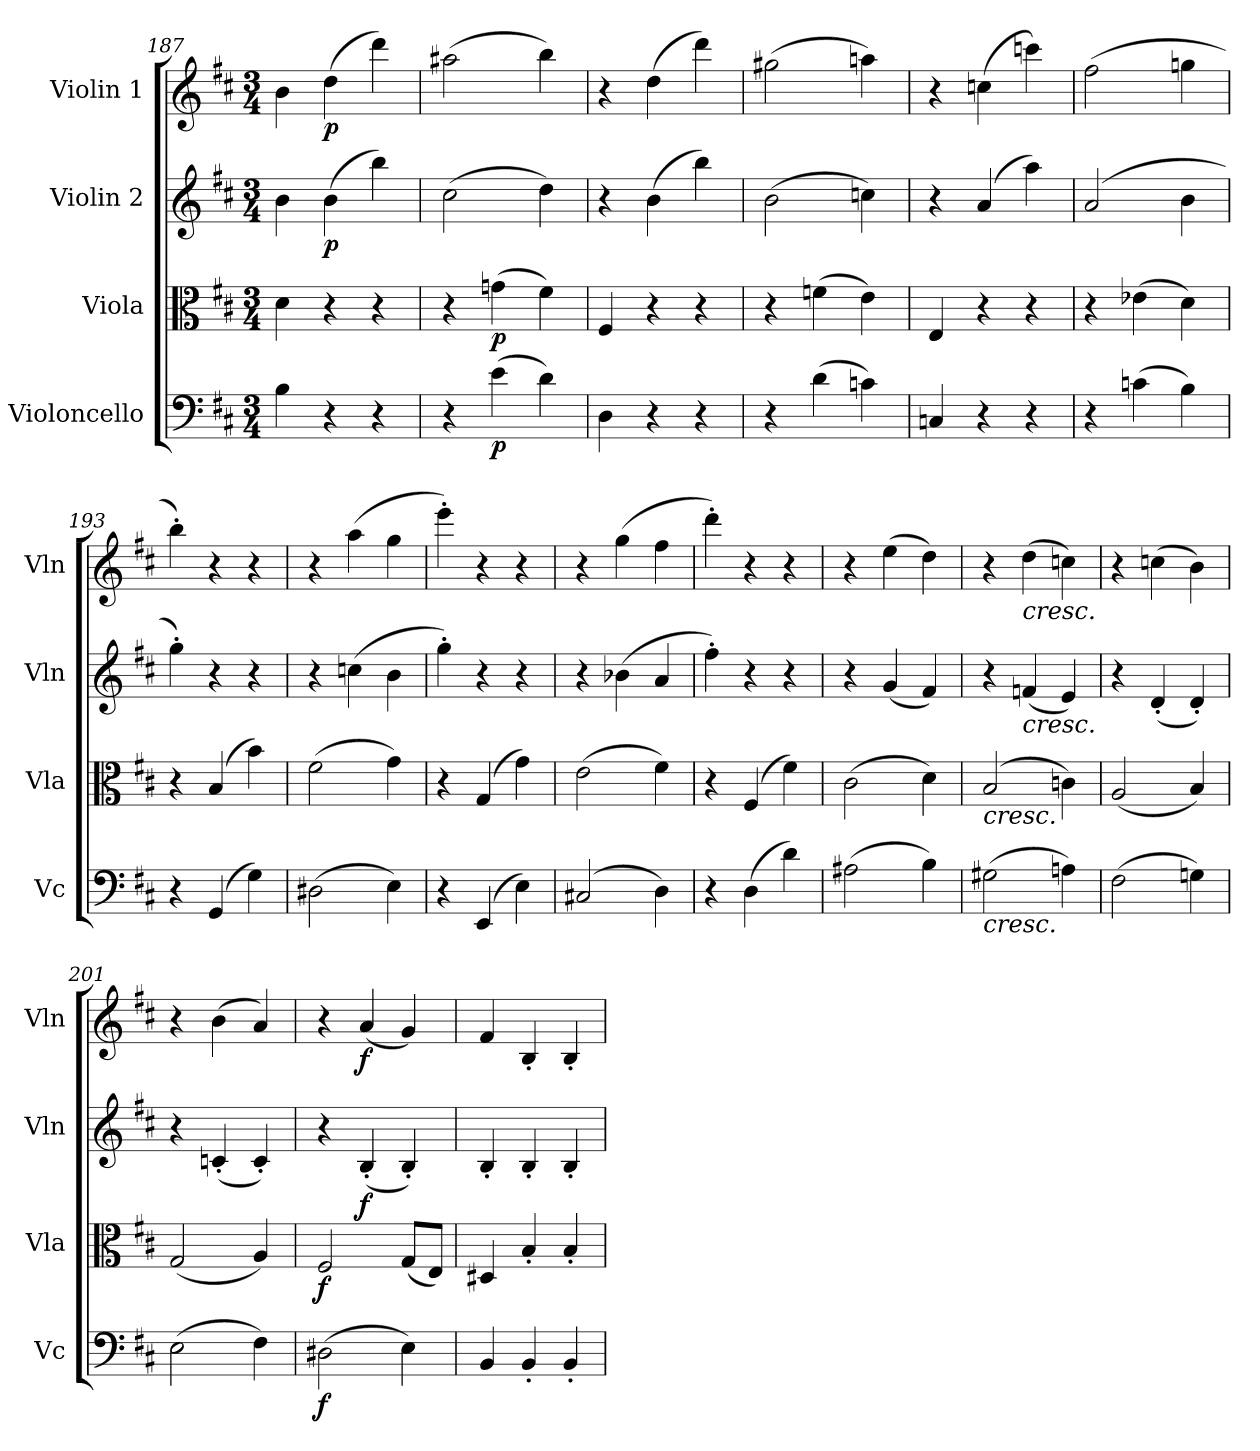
**kern	**dynam	**kern	**dynam	**kern	**dynam	**kern	**dynam
*part4	*part4	*part3	*part3	*part2	*part2	*part1	*part1
*staff4	*staff4	*staff3	*staff3	*staff2	*staff2	*staff1	*staff1
*I"Violoncello	*	*I"Viola	*	*I"Violin 2	*	*I"Violin 1	*
*I'Vc	*	*I'Vla	*	*I'Vln	*	*I'Vln	*
*clefF4	*	*clefC3	*	*clefG2	*	*clefG2	*
*k[f#c#]	*	*k[f#c#]	*	*k[f#c#]	*	*k[f#c#]	*
*M3/4	*	*M3/4	*	*M3/4	*	*M3/4	*
=187	=187	=187	=187	=187	=187	=187	=187
4B\	.	4d\	.	4b\	.	4b\	.
!	!	!	!	!	!LO:DY:b	!	!LO:DY:b
4r	.	4r	.	(4b\	p	(4dd\	p
4r	.	4r	.	4bb\)	.	4ddd\)	.
=188	=188	=188	=188	=188	=188	=188	=188
4r	.	4r	.	(2cc#\	.	(2aa#X\	.
!	!LO:DY:b	!	!LO:DY:b	!	!	!	!
(4e\	p	(4gn\	p	.	.	.	.
4d\)	.	4f#\)	.	4dd\)	.	4bb\)	.
=189	=189	=189	=189	=189	=189	=189	=189
4D\	.	4F#/	.	4r	.	4r	.
4r	.	4r	.	(4b\	.	(4dd\	.
4r	.	4r	.	4bb\)	.	4ddd\)	.
!!LO:LB:g=z
=190	=190	=190	=190	=190	=190	=190	=190
4r	.	4r	.	(2b\	.	(2gg#X\	.
(4d\	.	(4fn\	.	.	.	.	.
4cn\)	.	4e\)	.	4ccn\)	.	4aan\)	.
=191	=191	=191	=191	=191	=191	=191	=191
4Cn/	.	4E/	.	4r	.	4r	.
4r	.	4r	.	(4a/	.	(4ccn\	.
4r	.	4r	.	4aa\)	.	4cccn\)	.
=192	=192	=192	=192	=192	=192	=192	=192
4r	.	4r	.	(2a/	.	(2ff#\	.
(4cn\	.	(4e-X\	.	.	.	.	.
4B\)	.	4d\)	.	4b\	.	4ggn\	.
=193	=193	=193	=193	=193	=193	=193	=193
4r	.	4r	.	4gg'\)	.	4bb'\)	.
(4GG/	.	(4B/	.	4r	.	4r	.
4G\)	.	4b\)	.	4r	.	4r	.
=194	=194	=194	=194	=194	=194	=194	=194
(2D#X\	.	(2f#\	.	4r	.	4r	.
.	.	.	.	(4ccn\	.	(4aa\	.
4E\)	.	4g\)	.	4b\	.	4gg\	.
=195	=195	=195	=195	=195	=195	=195	=195
4r	.	4r	.	4gg'\)	.	4eee'\)	.
(4EE/	.	(4G/	.	4r	.	4r	.
4E\)	.	4g\)	.	4r	.	4r	.
=196	=196	=196	=196	=196	=196	=196	=196
(2C#X/	.	(2e\	.	4r	.	4r	.
.	.	.	.	(4b-X\	.	(4gg\	.
4D\)	.	4f#\)	.	4a/	.	4ff#\	.
=197	=197	=197	=197	=197	=197	=197	=197
4r	.	4r	.	4ff#'\)	.	4ddd'\)	.
(4D\	.	(4F#/	.	4r	.	4r	.
4d\)	.	4f#\)	.	4r	.	4r	.
!!LO:PB:g=z
=198	=198	=198	=198	=198	=198	=198	=198
(2A#X\	.	(2c#\	.	4r	.	4r	.
.	.	.	.	(4g/	.	(4ee\	.
4B\)	.	4d\)	.	4f#/)	.	4dd\)	.
=199	=199	=199	=199	=199	=199	=199	=199
!	!	!LO:TX:b:i:t=cresc.	!	!	!	!	!
!LO:TX:b:i:t=cresc.	!	!	!	!	!	!	!
(2G#X\	.	(2B/	.	4r	.	4r	.
!	!	!	!	!	!	!LO:TX:b:i:t=cresc.	!
!	!	!	!	!LO:TX:b:i:t=cresc.	!	!	!
.	.	.	.	(4fn/	.	(4dd\	.
4An\)	.	4cn\)	.	4e/)	.	4ccn\)	.
=200	=200	=200	=200	=200	=200	=200	=200
(2F#\	.	(2A/	.	4r	.	4r	.
.	.	.	.	(4d'/	.	(4ccn\	.
4Gn\)	.	4B/)	.	4d'/)	.	4b\)	.
=201	=201	=201	=201	=201	=201	=201	=201
(2E\	.	(2G/	.	4r	.	4r	.
.	.	.	.	(4cn'/	.	(4b\	.
4F#\)	.	4A/)	.	4c'/)	.	4a/)	.
=202	=202	=202	=202	=202	=202	=202	=202
!	!LO:DY:b	!	!LO:DY:b	!	!	!	!
(2D#X\	f	2F#/	f	4r	.	4r	.
!	!	!	!	!	!LO:DY:b	!	!LO:DY:b
.	.	.	.	(4B'/	f	(4a/	f
4E\)	.	(8G/L	.	4B'/)	.	4g/)	.
.	.	8E/J)	.	.	.	.	.
=203	=203	=203	=203	=203	=203	=203	=203
4BB/	.	4D#X/	.	4B'/	.	4f#/	.
4BB'/	.	4B'/	.	4B'/	.	4B'/	.
4BB'/	.	4B'/	.	4B'/	.	4B'/	.
=	=	=	=	=	=	=	=
*-	*-	*-	*-	*-	*-	*-	*-
